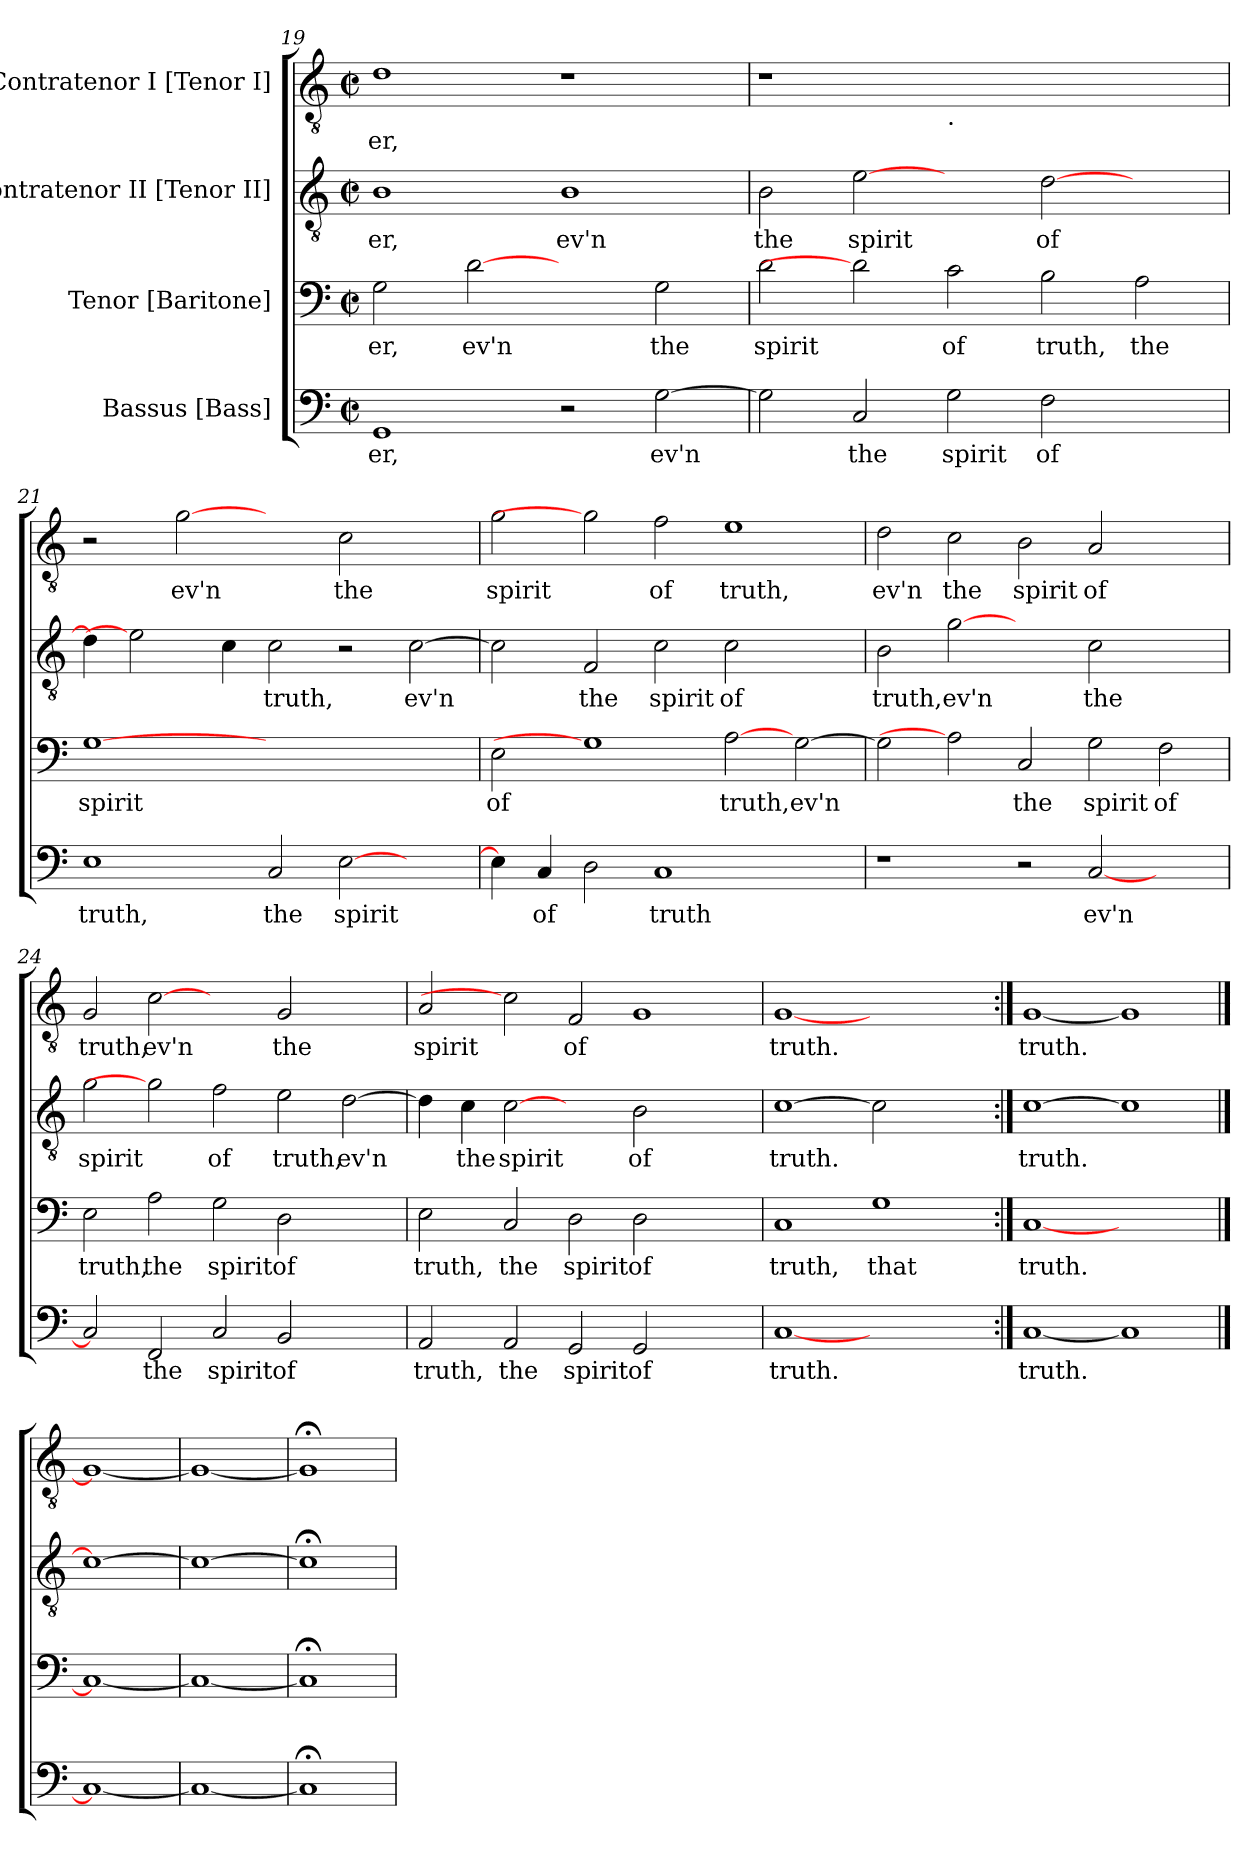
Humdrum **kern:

**kern	**text	**kern	**text	**kern	**text	**kern	**text
*part4	*part4	*part3	*part3	*part2	*part2	*part1	*part1
*staff4	*staff4	*staff3	*staff3	*staff2	*staff2	*staff1	*staff1
*I"Bassus [Bass]	*	*I"Tenor [Baritone]	*	*I"Contratenor II [Tenor II]	*	*I"Contratenor I [Tenor I]	*
*clefF4	*	*clefF4	*	*clefGv2	*	*clefGv2	*
*k[]	*	*k[]	*	*k[]	*	*k[]	*
*C:	*	*C:	*	*C:	*	*C:	*
*M2/2	*	*M2/2	*	*M2/2	*	*M2/2	*
*met(c|)	*	*met(c|)	*	*met(c|)	*	*met(c|)	*
=19	=19	=19	=19	=19	=19	=19	=19
!	!LO:LY:b	!	!LO:LY:b	!	!LO:LY:b	!	!LO:LY:b
1GG	-er,	2G\	-er,	1B	-er,	1d	-er,
!	!	!	!LO:LY:b	!	!	!	!
.	.	[2d	ev'n	.	.	.	.
!	!	!	!	!	!LO:LY:b	!	!
2r	.	2ryy	.	1B	ev'n	1r	.
!	!LO:LY:b	!	!LO:LY:b	!	!	!	!
[>2G\	ev'n	2G\	the	.	.	.	.
=20	=20	=20	=20	=20	=20	=20	=20
!	!	!	!LO:LY:b	!	!LO:LY:b	!	!
2G\]	.	2d\	spirit	2B\	the	1r	.
!	!LO:LY:b	!	!	!	!LO:LY:b	!	!
2C/	the	2d]	.	[2e	spirit	.	.
!	!	!	!	!	!	!LO:TX:b:t=.	!
!	!LO:LY:b	!	!LO:LY:b	!	!	!	!
2G\	spirit	2c\	of	2ryy	.	1.ryy	.
!	!LO:LY:b	!	!LO:LY:b	!	!LO:LY:b	!	!
2F\	of	2B\	truth,	[>2d\	of	.	.
!	!	!	!LO:LY:b	!	!	!	!
2ryy	.	2A\	the	2ryy	.	.	.
=21	=21	=21	=21	=21	=21	=21	=21
!	!LO:LY:b	!	!LO:LY:b	!	!	!	!
1E	truth,	[1G	spirit	4d\]	.	2r	.
.	.	.	.	2e]	.	.	.
!	!	!	!	!	!	!	!LO:LY:b
.	.	.	.	.	.	[2g	ev'n
.	.	.	.	4c\	.	.	.
!	!LO:LY:b	!	!	!	!LO:LY:b	!	!
2C/	the	1.ryy	.	2c\	truth,	2ryy	.
!	!LO:LY:b	!	!	!	!	!	!LO:LY:b
[<2E\	spirit	.	.	2r	.	2c\	the
!	!	!	!	!	!LO:LY:b	!	!
2ryy	.	.	.	[<2c\	ev'n	2ryy	.
!!LO:LB:g=z
=22	=22	=22	=22	=22	=22	=22	=22
!	!	!	!LO:LY:b	!	!	!	!LO:LY:b
4E\]	.	2E\	of	2c\]	.	2g\	spirit
!	!LO:LY:b	!	!	!	!	!	!
4C/	of	.	.	.	.	.	.
!	!	!	!	!	!LO:LY:b	!	!
2D\	.	1G]	.	2F/	the	2g]	.
!	!LO:LY:b	!	!	!	!LO:LY:b	!	!LO:LY:b
1C	truth	.	.	2c\	spirit	2f\	of
!	!	!	!LO:LY:b	!	!LO:LY:b	!	!LO:LY:b
.	.	[2A	truth,	2c\	of	1e	truth,
!	!	!	!LO:LY:b	!	!	!	!
2ryy	.	[>2G\	ev'n	2ryy	.	.	.
=23	=23	=23	=23	=23	=23	=23	=23
!	!	!	!	!	!LO:LY:b	!	!LO:LY:b
1r	.	2G\]	.	2B\	truth,	2d\	ev'n
!	!	!	!	!	!LO:LY:b	!	!LO:LY:b
.	.	2A]	.	[2g	ev'n	2c\	the
!	!	!	!LO:LY:b	!	!	!	!LO:LY:b
2r	.	2C/	the	2ryy	.	2B\	spirit
!	!LO:LY:b	!	!LO:LY:b	!	!LO:LY:b	!	!LO:LY:b
[<2C/	ev'n	2G\	spirit	2c\	the	2A/	of
!	!	!	!LO:LY:b	!	!	!	!
2ryy	.	2F\	of	2ryy	.	2ryy	.
=24	=24	=24	=24	=24	=24	=24	=24
!	!	!	!LO:LY:b	!	!LO:LY:b	!	!LO:LY:b
2C/]	.	2E\	truth,	2g\	spirit	2G/	truth,
!	!LO:LY:b	!	!LO:LY:b	!	!	!	!LO:LY:b
2FF/	the	2A\	the	2g]	.	[2c	ev'n
!	!LO:LY:b	!	!LO:LY:b	!	!LO:LY:b	!	!
2C/	spirit	2G\	spirit	2f\	of	2ryy	.
!	!LO:LY:b	!	!LO:LY:b	!	!LO:LY:b	!	!LO:LY:b
2BB/	of	2D\	of	2e\	truth,	2G/	the
!	!	!	!	!	!LO:LY:b	!	!
2ryy	.	2ryy	.	[<2d\	ev'n	2ryy	.
!!LO:PB:g=z
=25	=25	=25	=25	=25	=25	=25	=25
!	!LO:LY:b	!	!LO:LY:b	!	!	!	!LO:LY:b
2AA/	truth,	2E\	truth,	4d\]	.	2A/	spirit
!	!	!	!	!	!LO:LY:b	!	!
.	.	.	.	4c\	the	.	.
!	!LO:LY:b	!	!LO:LY:b	!	!LO:LY:b	!	!
2AA/	the	2C/	the	[2c	spirit	2c]	.
!	!LO:LY:b	!	!LO:LY:b	!	!	!	!LO:LY:b
2GG/	spirit	2D\	spirit	2ryy	.	2F/	of
!	!LO:LY:b	!	!LO:LY:b	!	!LO:LY:b	!	!
2GG/	of	2D\	of	2B\	of	1G	.
2ryy	.	2ryy	.	2ryy	.	.	.
=26	=26	=26	=26	=26	=26	=26	=26
!	!LO:LY:b	!	!LO:LY:b	!	!LO:LY:b	!	!LO:LY:b
[1C	truth.	1C	truth,	[1c	truth.	[1G	truth.
!	!	!	!LO:LY:b	!	!	!	!
1ryy	.	1G	that	2c]	.	1ryy	.
.	.	.	.	2ryy	.	.	.
=27:|!	=27:|!	=27:|!	=27:|!	=27:|!	=27:|!	=27:|!	=27:|!
!	!LO:LY:b	!	!LO:LY:b	!	!LO:LY:b	!	!LO:LY:b
[1C	truth.	[1C	truth.	[1c	truth.	[1G	truth.
1C]	.	1ryy	.	1c]	.	1G]	.
==28	==28	==28	==28	==28	==28	==28	==28
1C_	.	1C_	.	1c_	.	1G_	.
=29	=29	=29	=29	=29	=29	=29	=29
1C_	.	1C_	.	1c_	.	1G_	.
=30	=30	=30	=30	=30	=30	=30	=30
1C;<]	.	1C;<]	.	1c;<]	.	1G;<]	.
=	=	=	=	=	=	=	=
*-	*-	*-	*-	*-	*-	*-	*-
